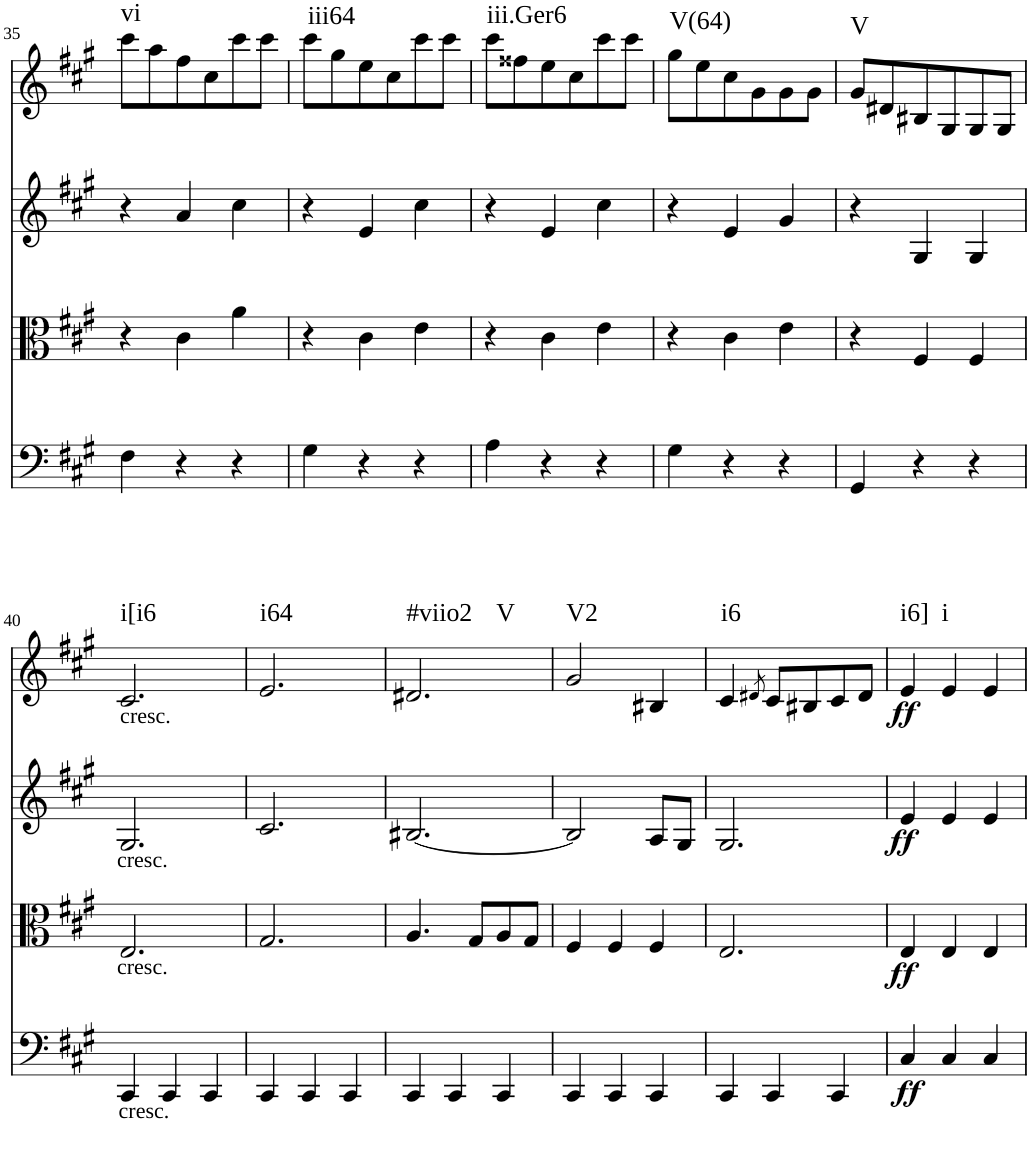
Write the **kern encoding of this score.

**kern	**dynam	**kern	**dynam	**kern	**dynam	**kern	**dynam	**harte
*part4	*part4	*part3	*part3	*part2	*part2	*part1	*part1	*part1
*staff4	*staff4	*staff3	*staff3	*staff2	*staff2	*staff1	*staff1	*
*I"Violoncello	*	*I"Viola	*	*I"Violin 2	*	*I"Violin 1	*	*
*I'Vc	*	*I'Vla	*	*I'Vln	*	*I'Vln	*	*
!!LO:PB:g=z
*clefF4	*	*clefC3	*	*clefG2	*	*clefG2	*	*
*k[f#c#g#]	*	*k[f#c#g#]	*	*k[f#c#g#]	*	*k[f#c#g#]	*	*
*M3/4	*	*M3/4	*	*M3/4	*	*M3/4	*	*
=35	=35	=35	=35	=35	=35	=35	=35	=35
!	!	!	!	!	!	!	!	!LO:H:kt=vi
4F#\	.	4r	.	4r	.	8ccc#\L	.	N
.	.	.	.	.	.	8aa\	.	.
4r	.	4c#\	.	4a/	.	8ff#\	.	.
.	.	.	.	.	.	8cc#\	.	.
4r	.	4a\	.	4cc#\	.	8ccc#\	.	.
.	.	.	.	.	.	8ccc#\J	.	.
=36	=36	=36	=36	=36	=36	=36	=36	=36
!	!	!	!	!	!	!	!	!LO:H:kt=iii64
4G#\	.	4r	.	4r	.	8ccc#\L	.	N
.	.	.	.	.	.	8gg#\	.	.
4r	.	4c#\	.	4e/	.	8ee\	.	.
.	.	.	.	.	.	8cc#\	.	.
4r	.	4e\	.	4cc#\	.	8ccc#\	.	.
.	.	.	.	.	.	8ccc#\J	.	.
=37	=37	=37	=37	=37	=37	=37	=37	=37
!	!	!	!	!	!	!	!	!LO:H:kt=iii.Ger6
4A\	.	4r	.	4r	.	8ccc#\L	.	N
.	.	.	.	.	.	8ff##X\	.	.
4r	.	4c#\	.	4e/	.	8ee\	.	.
.	.	.	.	.	.	8cc#\	.	.
4r	.	4e\	.	4cc#\	.	8ccc#\	.	.
.	.	.	.	.	.	8ccc#\J	.	.
=38	=38	=38	=38	=38	=38	=38	=38	=38
!	!	!	!	!	!	!	!	!LO:H:kt=V(64)
4G#\	.	4r	.	4r	.	8gg#\L	.	N
.	.	.	.	.	.	8ee\	.	.
4r	.	4c#\	.	4e/	.	8cc#\	.	.
.	.	.	.	.	.	8g#\	.	.
4r	.	4e\	.	4g#/	.	8g#\	.	.
.	.	.	.	.	.	8g#\J	.	.
=39	=39	=39	=39	=39	=39	=39	=39	=39
!	!	!	!	!	!	!	!	!LO:H:kt=V
4GG#/	.	4r	.	4r	.	8g#/L	.	N
.	.	.	.	.	.	8d#X/	.	.
4r	.	4F#/	.	4G#/	.	8B#X/	.	.
.	.	.	.	.	.	8G#/	.	.
4r	.	4F#/	.	4G#/	.	8G#/	.	.
.	.	.	.	.	.	8G#/J	.	.
!!LO:LB:g=z
=40	=40	=40	=40	=40	=40	=40	=40	=40
!	!	!	!	!	!	!LO:TX:b:t=cresc.	!	!
!	!	!	!	!LO:TX:b:t=cresc.	!	!	!	!
!	!	!LO:TX:b:t=cresc.	!	!	!	!	!	!
!LO:TX:b:t=cresc.	!	!	!	!	!	!	!	!LO:H:kt=i[i6
4CC#/	.	2.E/	.	2.G#/	.	2.c#/	.	N
4CC#/	.	.	.	.	.	.	.	.
4CC#/	.	.	.	.	.	.	.	.
=41	=41	=41	=41	=41	=41	=41	=41	=41
!	!	!	!	!	!	!	!	!LO:H:kt=i64
4CC#/	.	2.G#/	.	2.c#/	.	2.e/	.	N
4CC#/	.	.	.	.	.	.	.	.
4CC#/	.	.	.	.	.	.	.	.
=42	=42	=42	=42	=42	=42	=42	=42	=42
!	!	!	!	!	!	!	!	!LO:H:n=1:kt=#viio2
!	!	!	!	!	!	!	!	!LO:H:n=2:kt=V
4CC#/	.	4.A/	.	[2.B#X/	.	2.d#X/	.	N N
4CC#/	.	.	.	.	.	.	.	.
.	.	8G#/L	.	.	.	.	.	.
4CC#/	.	8A/	.	.	.	.	.	.
.	.	8G#/J	.	.	.	.	.	.
=43	=43	=43	=43	=43	=43	=43	=43	=43
!	!	!	!	!	!	!	!	!LO:H:kt=V2
4CC#/	.	4F#/	.	2B#/]	.	2g#/	.	N
4CC#/	.	4F#/	.	.	.	.	.	.
4CC#/	.	4F#/	.	8A/L	.	4B#X/	.	.
.	.	.	.	8G#/J	.	.	.	.
=44	=44	=44	=44	=44	=44	=44	=44	=44
!	!	!	!	!	!	!	!	!LO:H:kt=i6
4CC#/	.	2.E/	.	2.G#/	.	4c#/	.	N
.	.	.	.	.	.	8qd#X/	.	.
4CC#/	.	.	.	.	.	8c#/L	.	.
.	.	.	.	.	.	8B#X/	.	.
4CC#/	.	.	.	.	.	8c#/	.	.
.	.	.	.	.	.	8d#/J	.	.
=45	=45	=45	=45	=45	=45	=45	=45	=45
!	!LO:DY:b	!	!LO:DY:b	!	!LO:DY:b	!	!LO:DY:b	!LO:H:kt=i6]
4C#/	ff	4E/	ff	4e/	ff	4e/	ff	N
!	!	!	!	!	!	!	!	!LO:H:kt=i
4C#/	.	4E/	.	4e/	.	4e/	.	N
4C#/	.	4E/	.	4e/	.	4e/	.	.
=	=	=	=	=	=	=	=	=
*-	*-	*-	*-	*-	*-	*-	*-	*-
